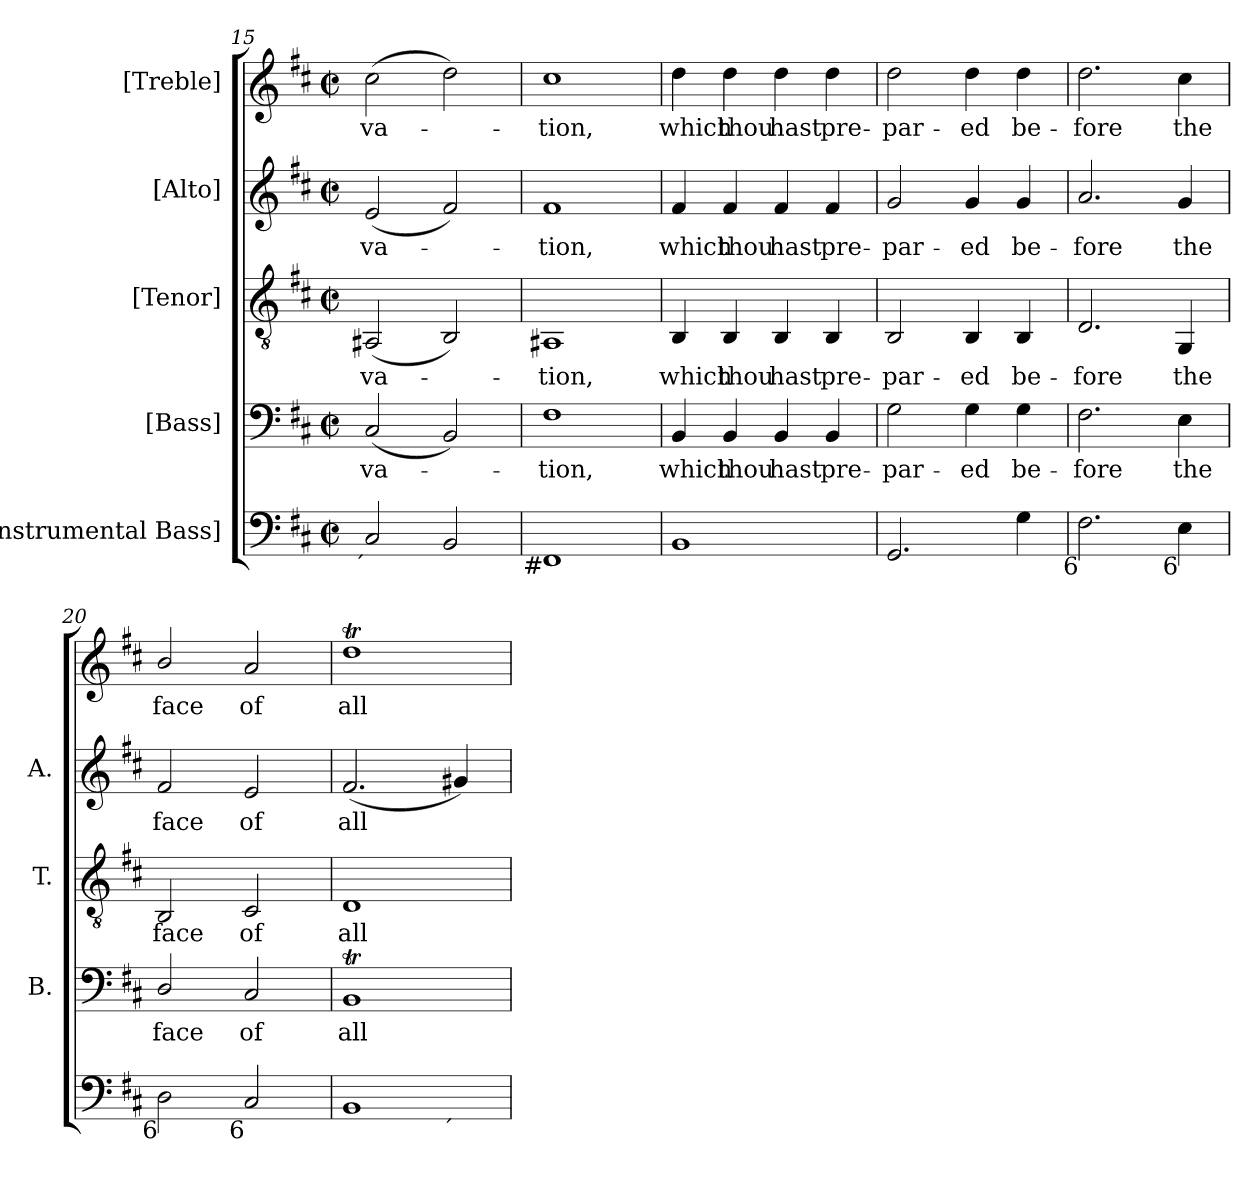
**kern	**kern	**text	**kern	**text	**kern	**text	**kern	**text
*part5	*part4	*part4	*part3	*part3	*part2	*part2	*part1	*part1
*staff5	*staff4	*staff4	*staff3	*staff3	*staff2	*staff2	*staff1	*staff1
*I"[Instrumental Bass]	*I"[Bass]	*	*I"[Tenor]	*	*I"[Alto]	*	*I"[Treble]	*
*	*I'B.	*	*I'T.	*	*I'A.	*	*	*
*clefF4	*clefF4	*	*clefGv2	*	*clefG2	*	*clefG2	*
*k[f#c#]	*k[f#c#]	*	*k[f#c#]	*	*k[f#c#]	*	*k[f#c#]	*
*D:	*D:	*	*D:	*	*D:	*	*D:	*
*M2/2	*M2/2	*	*M2/2	*	*M2/2	*	*M2/2	*
*met(c|)	*met(c|)	*	*met(c|)	*	*met(c|)	*	*met(c|)	*
=15	=15	=15	=15	=15	=15	=15	=15	=15
!	!	!LO:LY:b:color=#000000	!	!	!	!	!	!
!	!	!	!	!LO:LY:b:color=#000000	!	!	!	!
!	!	!	!	!	!	!LO:LY:b:color=#000000	!	!
!LO:TX:b:rj:t=´	!	!	!	!	!	!	!	!
!	!	!	!	!	!	!	!	!LO:LY:b:color=#000000
2C#i/	(2C#i/	-va-	(2AA#Xi/	-va-	(2ei/	-va-	(2cc#i\	-va-
2BBi/	2BBi/)	.	2BBi/)	.	2f#i/)	.	2ddi\)	.
!!LO:PB:g=z
=16	=16	=16	=16	=16	=16	=16	=16	=16
!	!	!LO:LY:b:color=#000000	!	!	!	!	!	!
!	!	!	!	!LO:LY:b:color=#000000	!	!	!	!
!	!	!	!	!	!	!LO:LY:b:color=#000000	!	!
!LO:TX:b:rj:t=#	!	!	!	!	!	!	!	!
!	!	!	!	!	!	!	!	!LO:LY:b:color=#000000
1FF#i	1F#i	-tion,	1AA#Xi	-tion,	1f#i	-tion,	1cc#i	-tion,
=17	=17	=17	=17	=17	=17	=17	=17	=17
!	!	!LO:LY:b:color=#000000	!	!	!	!	!	!
!	!	!	!	!LO:LY:b:color=#000000	!	!	!	!
!	!	!	!	!	!	!LO:LY:b:color=#000000	!	!
!	!	!	!	!	!	!	!	!LO:LY:b:color=#000000
1BBi	4BBi/	which	4BBi/	which	4f#i/	which	4ddi\	which
!	!	!LO:LY:b:color=#000000	!	!	!	!	!	!
!	!	!	!	!LO:LY:b:color=#000000	!	!	!	!
!	!	!	!	!	!	!LO:LY:b:color=#000000	!	!
!	!	!	!	!	!	!	!	!LO:LY:b:color=#000000
.	4BBi/	thou	4BBi/	thou	4f#i/	thou	4ddi\	thou
!	!	!LO:LY:b:color=#000000	!	!	!	!	!	!
!	!	!	!	!LO:LY:b:color=#000000	!	!	!	!
!	!	!	!	!	!	!LO:LY:b:color=#000000	!	!
!	!	!	!	!	!	!	!	!LO:LY:b:color=#000000
.	4BBi/	hast	4BBi/	hast	4f#i/	hast	4ddi\	hast
!	!	!LO:LY:b:color=#000000	!	!	!	!	!	!
!	!	!	!	!LO:LY:b:color=#000000	!	!	!	!
!	!	!	!	!	!	!LO:LY:b:color=#000000	!	!
!	!	!	!	!	!	!	!	!LO:LY:b:color=#000000
.	4BBi/	pre-	4BBi/	pre-	4f#i/	pre-	4ddi\	pre-
=18	=18	=18	=18	=18	=18	=18	=18	=18
!	!	!LO:LY:b:color=#000000	!	!	!	!	!	!
!	!	!	!	!LO:LY:b:color=#000000	!	!	!	!
!	!	!	!	!	!	!LO:LY:b:color=#000000	!	!
!	!	!	!	!	!	!	!	!LO:LY:b:color=#000000
2.GGi/	2Gi\	-par-	2BBi/	-par-	2gi/	-par-	2ddi\	-par-
!	!	!LO:LY:b:color=#000000	!	!	!	!	!	!
!	!	!	!	!LO:LY:b:color=#000000	!	!	!	!
!	!	!	!	!	!	!LO:LY:b:color=#000000	!	!
!	!	!	!	!	!	!	!	!LO:LY:b:color=#000000
.	4Gi\	-ed	4BBi/	-ed	4gi/	-ed	4ddi\	-ed
!	!	!LO:LY:b:color=#000000	!	!	!	!	!	!
!	!	!	!	!LO:LY:b:color=#000000	!	!	!	!
!	!	!	!	!	!	!LO:LY:b:color=#000000	!	!
!	!	!	!	!	!	!	!	!LO:LY:b:color=#000000
4Gi\	4Gi\	be-	4BBi/	be-	4gi/	be-	4ddi\	be-
=19	=19	=19	=19	=19	=19	=19	=19	=19
!	!	!LO:LY:b:color=#000000	!	!	!	!	!	!
!	!	!	!	!LO:LY:b:color=#000000	!	!	!	!
!	!	!	!	!	!	!LO:LY:b:color=#000000	!	!
!LO:TX:b:rj:t=6	!	!	!	!	!	!	!	!
!	!	!	!	!	!	!	!	!LO:LY:b:color=#000000
2.F#i\	2.F#i\	-fore	2.Di/	-fore	2.ai/	-fore	2.ddi\	-fore
!	!	!LO:LY:b:color=#000000	!	!	!	!	!	!
!	!	!	!	!LO:LY:b:color=#000000	!	!	!	!
!	!	!	!	!	!	!LO:LY:b:color=#000000	!	!
!LO:TX:b:rj:t=6	!	!	!	!	!	!	!	!
!	!	!	!	!	!	!	!	!LO:LY:b:color=#000000
4Ei\	4Ei\	the	4GGi/	the	4gi/	the	4cc#i\	the
=20	=20	=20	=20	=20	=20	=20	=20	=20
!	!	!LO:LY:b:color=#000000	!	!	!	!	!	!
!	!	!	!	!LO:LY:b:color=#000000	!	!	!	!
!	!	!	!	!	!	!LO:LY:b:color=#000000	!	!
!LO:TX:b:rj:t=6	!	!	!	!	!	!	!	!
!	!	!	!	!	!	!	!	!LO:LY:b:color=#000000
2Di\	2Di/	face	2BBi/	face	2f#i/	face	2bi/	face
!	!	!LO:LY:b:color=#000000	!	!	!	!	!	!
!	!	!	!	!LO:LY:b:color=#000000	!	!	!	!
!	!	!	!	!	!	!LO:LY:b:color=#000000	!	!
!LO:TX:b:rj:t=6	!	!	!	!	!	!	!	!
!	!	!	!	!	!	!	!	!LO:LY:b:color=#000000
2C#i/	2C#i/	of	2C#i/	of	2ei/	of	2ai/	of
=21	=21	=21	=21	=21	=21	=21	=21	=21
!	!	!LO:LY:b:color=#000000	!	!	!	!	!	!
!	!	!	!	!LO:LY:b:color=#000000	!	!	!	!
!	!	!	!	!	!	!LO:LY:b:color=#000000	!	!
!LO:TX:b:rj:t=5	!	!	!	!	!	!	!	!
!	!	!	!	!	!	!	!	!LO:LY:b:color=#000000
*^	*	*	*	*	*	*	*	*
1BBi	2.ryy	1BBTi	all	1Di	all	(2.f#i/	all	1ddTi	all
!	!LO:TX:b:rj:t=´	!	!	!	!	!	!	!	!
.	4ryy	.	.	.	.	4g#Xi/)	.	.	.
*v	*v	*	*	*	*	*	*	*	*
=	=	=	=	=	=	=	=	=
*-	*-	*-	*-	*-	*-	*-	*-	*-
